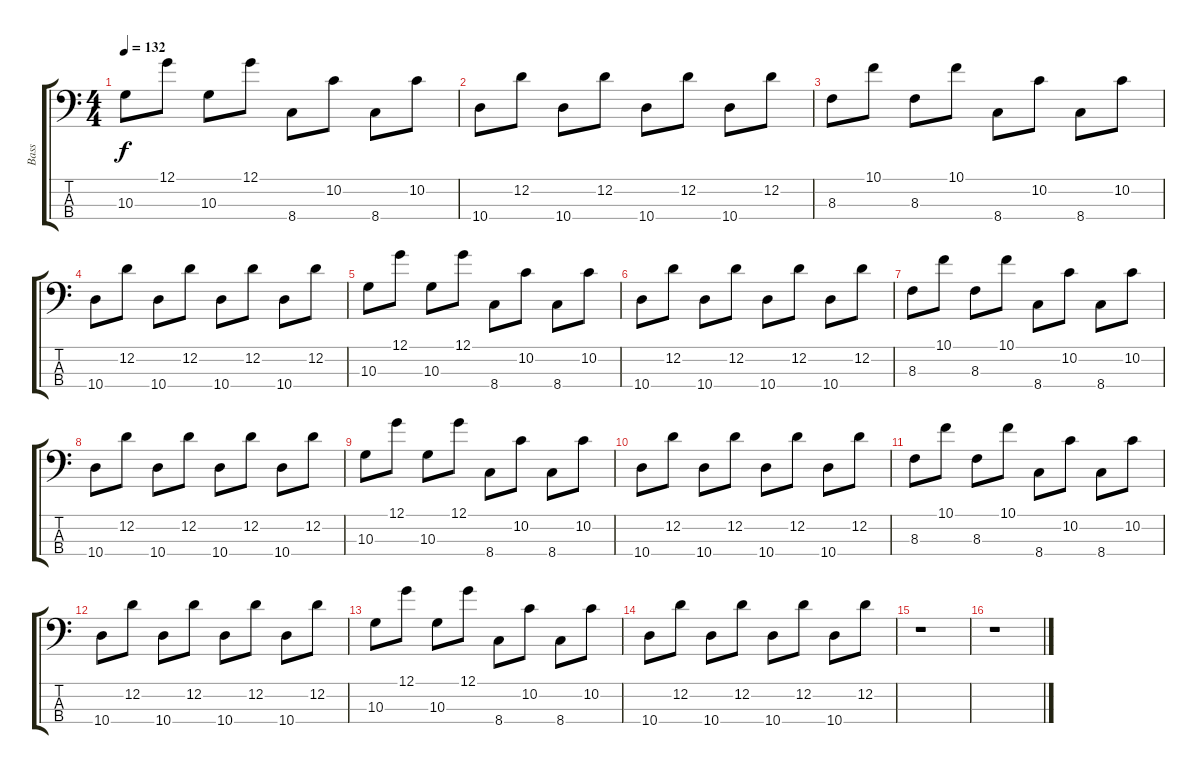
\track ("Bass" "Bass") {instrument electricbasspick}
\staff {score tabs}
\tuning (G2 D2 A1 E1) {hide}
\ts (4 4)
\tempo 132
\clef f4
\ks c
10.3.8{dy f} 12.1.8 10.3.8 12.1.8 8.4.8 10.2.8 8.4.8 10.2.8 |
10.4.8 12.2.8 10.4.8 12.2.8 10.4.8 12.2.8 10.4.8 12.2.8 |
8.3.8 10.1.8 8.3.8 10.1.8 8.4.8 10.2.8 8.4.8 10.2.8 |
10.4.8 12.2.8 10.4.8 12.2.8 10.4.8 12.2.8 10.4.8 12.2.8 |
10.3.8 12.1.8 10.3.8 12.1.8 8.4.8 10.2.8 8.4.8 10.2.8 |
10.4.8 12.2.8 10.4.8 12.2.8 10.4.8 12.2.8 10.4.8 12.2.8 |
8.3.8 10.1.8 8.3.8 10.1.8 8.4.8 10.2.8 8.4.8 10.2.8 |
10.4.8 12.2.8 10.4.8 12.2.8 10.4.8 12.2.8 10.4.8 12.2.8 |
10.3.8 12.1.8 10.3.8 12.1.8 8.4.8 10.2.8 8.4.8 10.2.8 |
10.4.8 12.2.8 10.4.8 12.2.8 10.4.8 12.2.8 10.4.8 12.2.8 |
8.3.8 10.1.8 8.3.8 10.1.8 8.4.8 10.2.8 8.4.8 10.2.8 |
10.4.8 12.2.8 10.4.8 12.2.8 10.4.8 12.2.8 10.4.8 12.2.8 |
10.3.8 12.1.8 10.3.8 12.1.8 8.4.8 10.2.8 8.4.8 10.2.8 |
10.4.8 12.2.8 10.4.8 12.2.8 10.4.8 12.2.8 10.4.8 12.2.8 |
r.1 |
r.1
